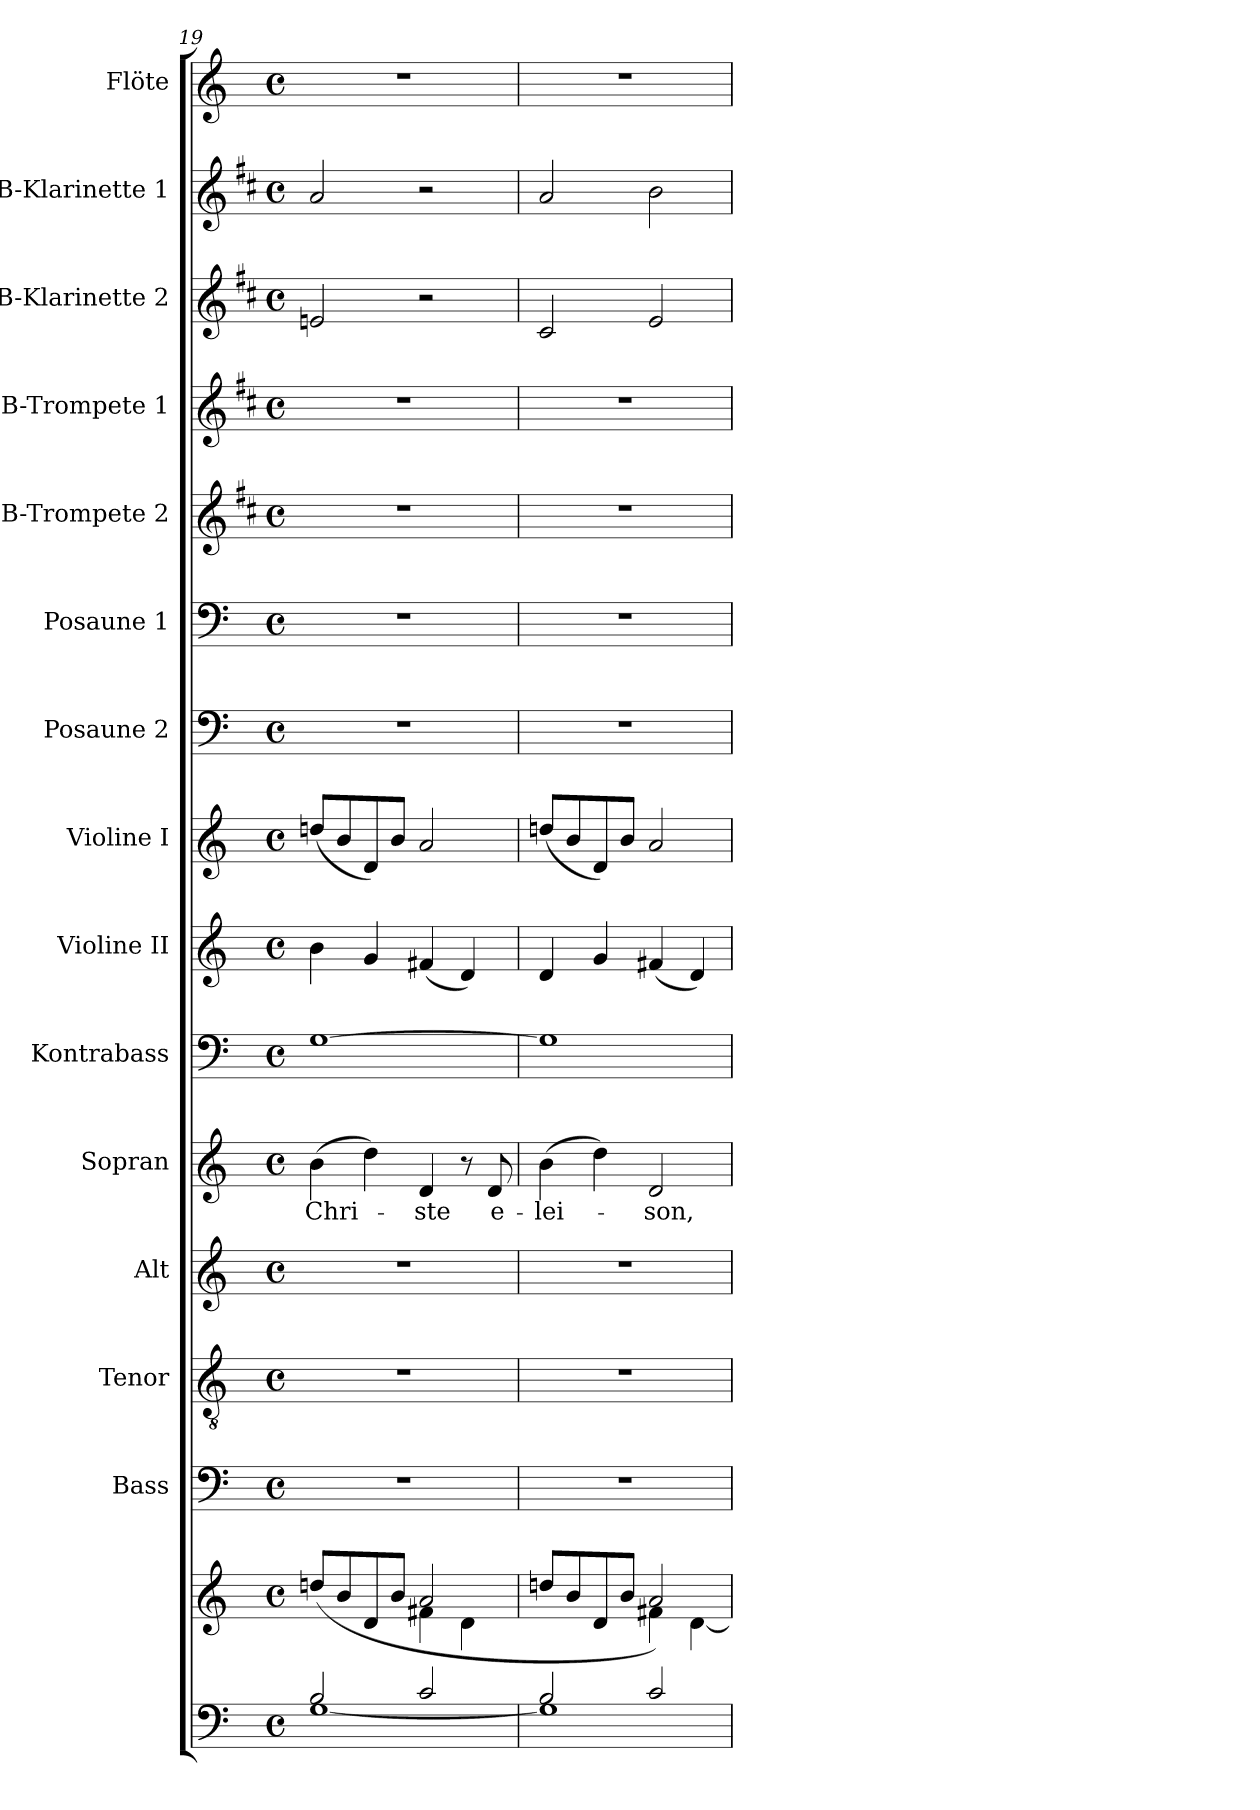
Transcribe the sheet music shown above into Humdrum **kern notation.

**kern	**kern	**kern	**kern	**kern	**kern	**text	**kern	**kern	**kern	**kern	**kern	**kern	**kern	**kern	**kern	**kern
*part15	*part15	*part14	*part13	*part12	*part11	*part11	*part10	*part9	*part8	*part7	*part6	*part5	*part4	*part3	*part2	*part1
*staff16	*staff15	*staff14	*staff13	*staff12	*staff11	*staff11	*staff10	*staff9	*staff8	*staff7	*staff6	*staff5	*staff4	*staff3	*staff2	*staff1
*	*	*I"Bass	*I"Tenor	*I"Alt	*I"Sopran	*	*I"Kontrabass	*I"Violine II	*I"Violine I	*I"Posaune 2	*I"Posaune 1	*I"B-Trompete 2	*I"B-Trompete 1	*I"B-Klarinette 2	*I"B-Klarinette 1	*I"Flöte
*	*	*I'B.	*I'T.	*I'A.	*I'S.	*	*I'Kb.	*I'Vl. II	*I'Vl. I	*I'Pos. 2	*I'Pos. 1	*I'B Trp. 2	*I'B Trp. 1	*I'B Kl. 2	*I'B Kl. 1	*I'Fl.
*clefF4	*clefG2	*clefF4	*clefGv2	*clefG2	*clefG2	*	*clefF4	*clefG2	*clefG2	*clefF4	*clefF4	*clefG2	*clefG2	*clefG2	*clefG2	*clefG2
*	*	*	*	*	*	*	*ITrd7c12	*	*	*	*	*ITrd1c2	*ITrd1c2	*ITrd1c2	*ITrd1c2	*
*k[]	*k[]	*k[]	*k[]	*k[]	*k[]	*	*k[]	*k[]	*k[]	*k[]	*k[]	*k[]	*k[]	*k[]	*k[]	*k[]
*C:	*C:	*C:	*C:	*C:	*C:	*	*C:	*C:	*C:	*C:	*C:	*C:	*C:	*C:	*C:	*C:
*M4/4	*M4/4	*M4/4	*M4/4	*M4/4	*M4/4	*	*M4/4	*M4/4	*M4/4	*M4/4	*M4/4	*M4/4	*M4/4	*M4/4	*M4/4	*M4/4
*met(c)	*met(c)	*met(c)	*met(c)	*met(c)	*met(c)	*	*met(c)	*met(c)	*met(c)	*met(c)	*met(c)	*met(c)	*met(c)	*met(c)	*met(c)	*met(c)
=19	=19	=19	=19	=19	=19	=19	=19	=19	=19	=19	=19	=19	=19	=19	=19	=19
*^	*^	*	*	*	*	*	*	*	*	*	*	*	*	*	*	*
!	!	!	!	!	!	!	!	!LO:LY:b	!	!	!	!	!	!	!	!	!	!
2B/	[<1G	(>8ddn/L	2ryy	1r	1r	1r	(>4b\	Chri-	[1GG	4b\	(<8ddn/L	1r	1r	1r	1r	2dn/	2g/	1r
.	.	8b/	.	.	.	.	.	.	.	.	8b/	.	.	.	.	.	.	.
.	.	8d/	.	.	.	.	4dd\)	.	.	4g/	8d/)	.	.	.	.	.	.	.
.	.	8b/J	.	.	.	.	.	.	.	.	8b/J	.	.	.	.	.	.	.
!	!	!	!	!	!	!	!	!LO:LY:b	!	!	!	!	!	!	!	!	!	!
2c/	.	2a/	4f#X\	.	.	.	4d/	-ste	.	(<4f#X/	2a/	.	.	.	.	2r	2r	.
.	.	.	4d\	.	.	.	8r	.	.	4d/)	.	.	.	.	.	.	.	.
!	!	!	!	!	!	!	!	!LO:LY:b	!	!	!	!	!	!	!	!	!	!
.	.	.	.	.	.	.	8d/	e-	.	.	.	.	.	.	.	.	.	.
=20	=20	=20	=20	=20	=20	=20	=20	=20	=20	=20	=20	=20	=20	=20	=20	=20	=20	=20
!	!	!	!	!	!	!	!	!LO:LY:b	!	!	!	!	!	!	!	!	!	!
2B/	1G]	8ddn/L	2ryy	1r	1r	1r	(>4b\	-lei-	1GG]	4d/	(<8ddn/L	1r	1r	1r	1r	2B/	2g/	1r
.	.	8b/	.	.	.	.	.	.	.	.	8b/	.	.	.	.	.	.	.
.	.	8d/	.	.	.	.	4dd\)	.	.	4g/	8d/)	.	.	.	.	.	.	.
.	.	8b/J	.	.	.	.	.	.	.	.	8b/J	.	.	.	.	.	.	.
!	!	!	!	!	!	!	!	!LO:LY:b	!	!	!	!	!	!	!	!	!	!
2c/	.	2a/)	4f#X\	.	.	.	2d/	-son,	.	(<4f#X/	2a/	.	.	.	.	2d/	2a\	.
.	.	.	[<4d\	.	.	.	.	.	.	4d/)	.	.	.	.	.	.	.	.
*v	*v	*	*	*	*	*	*	*	*	*	*	*	*	*	*	*	*	*
*	*v	*v	*	*	*	*	*	*	*	*	*	*	*	*	*	*	*
=	=	=	=	=	=	=	=	=	=	=	=	=	=	=	=	=
*-	*-	*-	*-	*-	*-	*-	*-	*-	*-	*-	*-	*-	*-	*-	*-	*-
